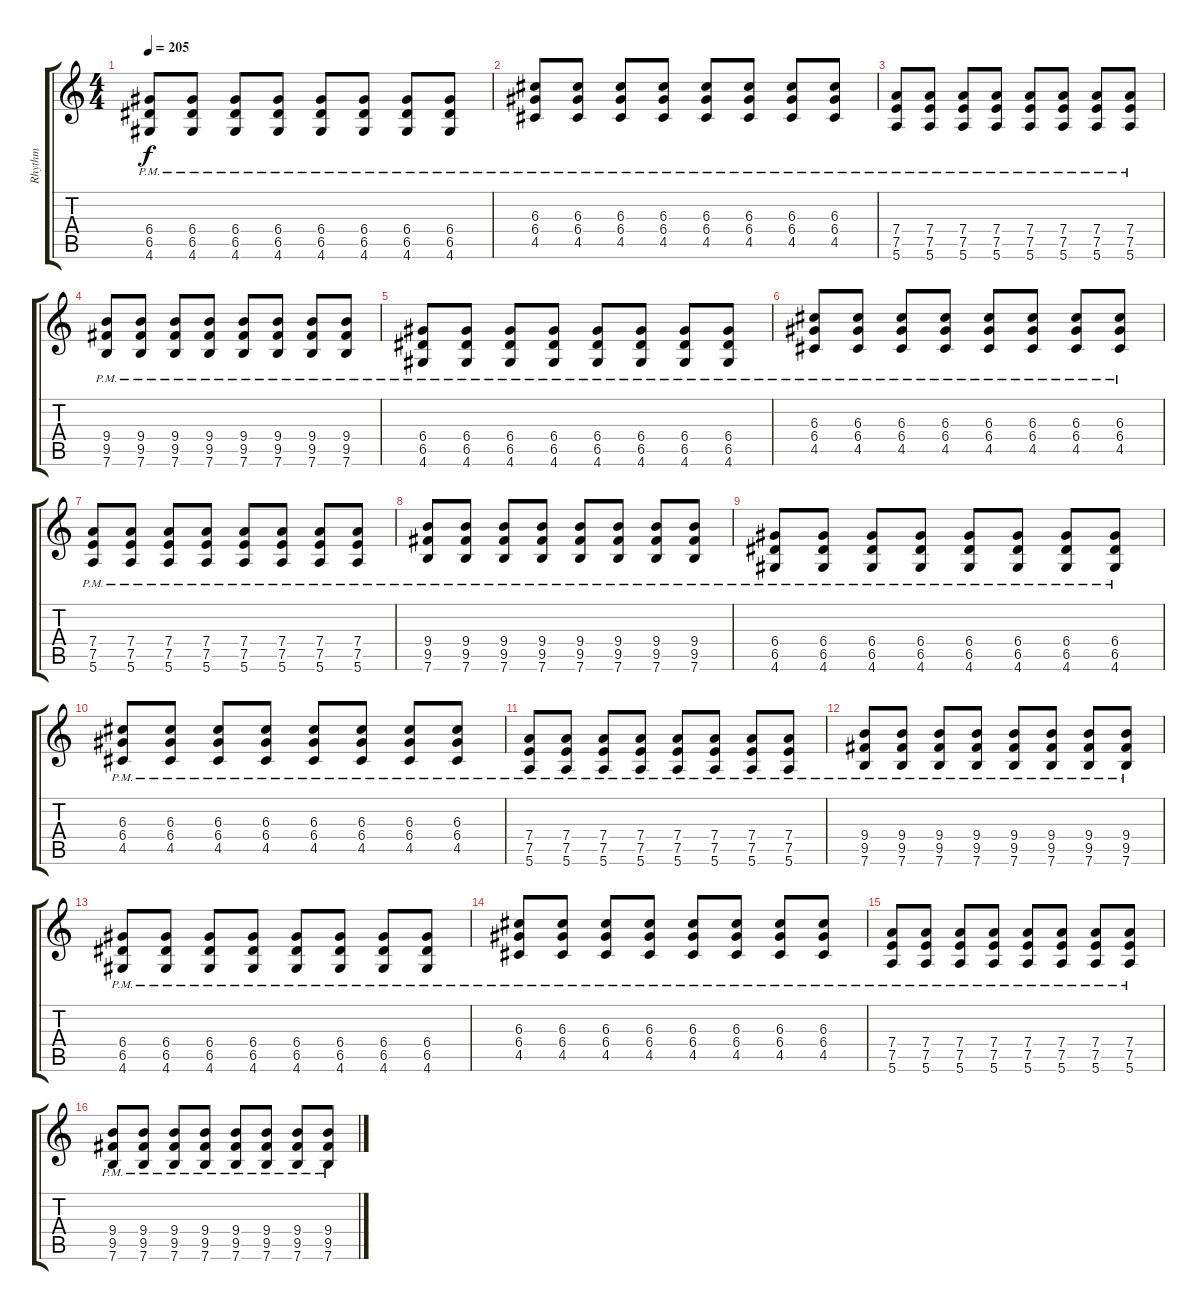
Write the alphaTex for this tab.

\track ("Rhythm" "Rhythm") {instrument distortionguitar}
\staff {score tabs}
\tuning (E4 B3 G3 D3 A2 E2) {hide}
\ts (4 4)
\tempo 205
\clef g2
\ks c
(6.4{pm} 6.5{pm} 4.6{pm}).8{dy f} (6.4{pm} 6.5{pm} 4.6{pm}).8 (6.4{pm} 6.5{pm} 4.6{pm}).8 (6.4{pm} 6.5{pm} 4.6{pm}).8 (6.4{pm} 6.5{pm} 4.6{pm}).8 (6.4{pm} 6.5{pm} 4.6{pm}).8 (6.4{pm} 6.5{pm} 4.6{pm}).8 (6.4{pm} 6.5{pm} 4.6{pm}).8 |
(6.3{pm} 6.4{pm} 4.5{pm}).8 (6.3{pm} 6.4{pm} 4.5{pm}).8 (6.3{pm} 6.4{pm} 4.5{pm}).8 (6.3{pm} 6.4{pm} 4.5{pm}).8 (6.3{pm} 6.4{pm} 4.5{pm}).8 (6.3{pm} 6.4{pm} 4.5{pm}).8 (6.3{pm} 6.4{pm} 4.5{pm}).8 (6.3{pm} 6.4{pm} 4.5{pm}).8 |
(7.4{pm} 7.5{pm} 5.6{pm}).8 (7.4{pm} 7.5{pm} 5.6{pm}).8 (7.4{pm} 7.5{pm} 5.6{pm}).8 (7.4{pm} 7.5{pm} 5.6{pm}).8 (7.4{pm} 7.5{pm} 5.6{pm}).8 (7.4{pm} 7.5{pm} 5.6{pm}).8 (7.4{pm} 7.5{pm} 5.6{pm}).8 (7.4{pm} 7.5{pm} 5.6{pm}).8 |
(9.4{pm} 9.5{pm} 7.6{pm}).8 (9.4{pm} 9.5{pm} 7.6{pm}).8 (9.4{pm} 9.5{pm} 7.6{pm}).8 (9.4{pm} 9.5{pm} 7.6{pm}).8 (9.4{pm} 9.5{pm} 7.6{pm}).8 (9.4{pm} 9.5{pm} 7.6{pm}).8 (9.4{pm} 9.5{pm} 7.6{pm}).8 (9.4{pm} 9.5{pm} 7.6{pm}).8 |
(6.4{pm} 6.5{pm} 4.6{pm}).8 (6.4{pm} 6.5{pm} 4.6{pm}).8 (6.4{pm} 6.5{pm} 4.6{pm}).8 (6.4{pm} 6.5{pm} 4.6{pm}).8 (6.4{pm} 6.5{pm} 4.6{pm}).8 (6.4{pm} 6.5{pm} 4.6{pm}).8 (6.4{pm} 6.5{pm} 4.6{pm}).8 (6.4{pm} 6.5{pm} 4.6{pm}).8 |
(6.3{pm} 6.4{pm} 4.5{pm}).8 (6.3{pm} 6.4{pm} 4.5{pm}).8 (6.3{pm} 6.4{pm} 4.5{pm}).8 (6.3{pm} 6.4{pm} 4.5{pm}).8 (6.3{pm} 6.4{pm} 4.5{pm}).8 (6.3{pm} 6.4{pm} 4.5{pm}).8 (6.3{pm} 6.4{pm} 4.5{pm}).8 (6.3{pm} 6.4{pm} 4.5{pm}).8 |
(7.4{pm} 7.5{pm} 5.6{pm}).8 (7.4{pm} 7.5{pm} 5.6{pm}).8 (7.4{pm} 7.5{pm} 5.6{pm}).8 (7.4{pm} 7.5{pm} 5.6{pm}).8 (7.4{pm} 7.5{pm} 5.6{pm}).8 (7.4{pm} 7.5{pm} 5.6{pm}).8 (7.4{pm} 7.5{pm} 5.6{pm}).8 (7.4{pm} 7.5{pm} 5.6{pm}).8 |
(9.4{pm} 9.5{pm} 7.6{pm}).8 (9.4{pm} 9.5{pm} 7.6{pm}).8 (9.4{pm} 9.5{pm} 7.6{pm}).8 (9.4{pm} 9.5{pm} 7.6{pm}).8 (9.4{pm} 9.5{pm} 7.6{pm}).8 (9.4{pm} 9.5{pm} 7.6{pm}).8 (9.4{pm} 9.5{pm} 7.6{pm}).8 (9.4{pm} 9.5{pm} 7.6{pm}).8 |
(6.4{pm} 6.5{pm} 4.6{pm}).8 (6.4{pm} 6.5{pm} 4.6{pm}).8 (6.4{pm} 6.5{pm} 4.6{pm}).8 (6.4{pm} 6.5{pm} 4.6{pm}).8 (6.4{pm} 6.5{pm} 4.6{pm}).8 (6.4{pm} 6.5{pm} 4.6{pm}).8 (6.4{pm} 6.5{pm} 4.6{pm}).8 (6.4{pm} 6.5{pm} 4.6{pm}).8 |
(6.3{pm} 6.4{pm} 4.5{pm}).8 (6.3{pm} 6.4{pm} 4.5{pm}).8 (6.3{pm} 6.4{pm} 4.5{pm}).8 (6.3{pm} 6.4{pm} 4.5{pm}).8 (6.3{pm} 6.4{pm} 4.5{pm}).8 (6.3{pm} 6.4{pm} 4.5{pm}).8 (6.3{pm} 6.4{pm} 4.5{pm}).8 (6.3{pm} 6.4{pm} 4.5{pm}).8 |
(7.4{pm} 7.5{pm} 5.6{pm}).8 (7.4{pm} 7.5{pm} 5.6{pm}).8 (7.4{pm} 7.5{pm} 5.6{pm}).8 (7.4{pm} 7.5{pm} 5.6{pm}).8 (7.4{pm} 7.5{pm} 5.6{pm}).8 (7.4{pm} 7.5{pm} 5.6{pm}).8 (7.4{pm} 7.5{pm} 5.6{pm}).8 (7.4{pm} 7.5{pm} 5.6{pm}).8 |
(9.4{pm} 9.5{pm} 7.6{pm}).8 (9.4{pm} 9.5{pm} 7.6{pm}).8 (9.4{pm} 9.5{pm} 7.6{pm}).8 (9.4{pm} 9.5{pm} 7.6{pm}).8 (9.4{pm} 9.5{pm} 7.6{pm}).8 (9.4{pm} 9.5{pm} 7.6{pm}).8 (9.4{pm} 9.5{pm} 7.6{pm}).8 (9.4{pm} 9.5{pm} 7.6{pm}).8 |
(6.4{pm} 6.5{pm} 4.6{pm}).8 (6.4{pm} 6.5{pm} 4.6{pm}).8 (6.4{pm} 6.5{pm} 4.6{pm}).8 (6.4{pm} 6.5{pm} 4.6{pm}).8 (6.4{pm} 6.5{pm} 4.6{pm}).8 (6.4{pm} 6.5{pm} 4.6{pm}).8 (6.4{pm} 6.5{pm} 4.6{pm}).8 (6.4{pm} 6.5{pm} 4.6{pm}).8 |
(6.3{pm} 6.4{pm} 4.5{pm}).8 (6.3{pm} 6.4{pm} 4.5{pm}).8 (6.3{pm} 6.4{pm} 4.5{pm}).8 (6.3{pm} 6.4{pm} 4.5{pm}).8 (6.3{pm} 6.4{pm} 4.5{pm}).8 (6.3{pm} 6.4{pm} 4.5{pm}).8 (6.3{pm} 6.4{pm} 4.5{pm}).8 (6.3{pm} 6.4{pm} 4.5{pm}).8 |
(7.4{pm} 7.5{pm} 5.6{pm}).8 (7.4{pm} 7.5{pm} 5.6{pm}).8 (7.4{pm} 7.5{pm} 5.6{pm}).8 (7.4{pm} 7.5{pm} 5.6{pm}).8 (7.4{pm} 7.5{pm} 5.6{pm}).8 (7.4{pm} 7.5{pm} 5.6{pm}).8 (7.4{pm} 7.5{pm} 5.6{pm}).8 (7.4{pm} 7.5{pm} 5.6{pm}).8 |
(9.4{pm} 9.5{pm} 7.6{pm}).8 (9.4{pm} 9.5{pm} 7.6{pm}).8 (9.4{pm} 9.5{pm} 7.6{pm}).8 (9.4{pm} 9.5{pm} 7.6{pm}).8 (9.4{pm} 9.5{pm} 7.6{pm}).8 (9.4{pm} 9.5{pm} 7.6{pm}).8 (9.4{pm} 9.5{pm} 7.6{pm}).8 (9.4{pm} 9.5{pm} 7.6{pm}).8
